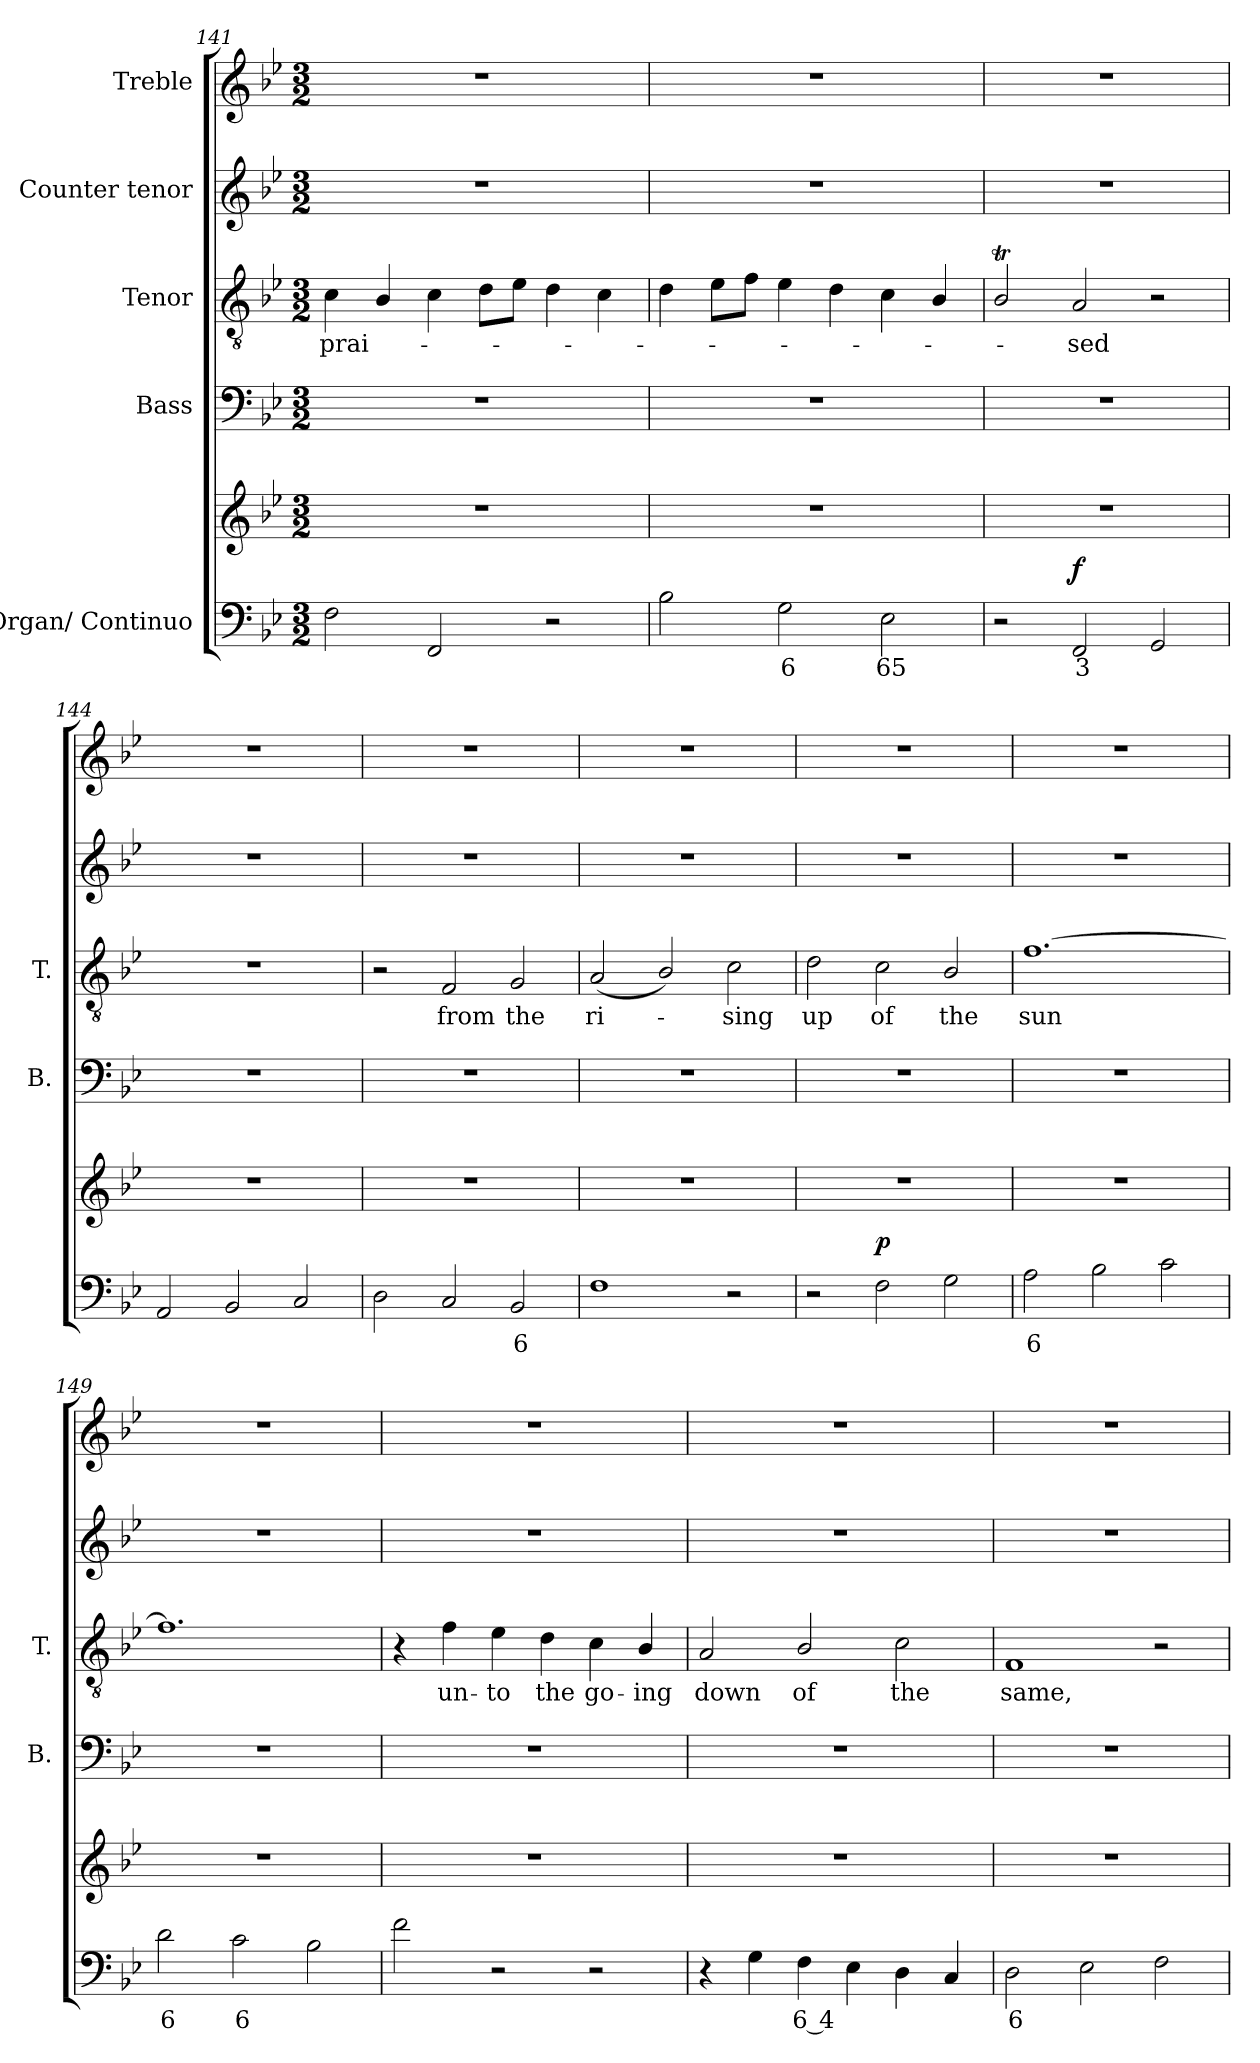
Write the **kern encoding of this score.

**kern	**text	**kern	**dynam	**kern	**kern	**text	**kern	**kern
*part5	*part5	*part5	*part5	*part4	*part3	*part3	*part2	*part1
*staff6	*staff6	*staff5	*staff5/6	*staff4	*staff3	*staff3	*staff2	*staff1
*I"Organ/ Continuo	*	*	*	*I"Bass	*I"Tenor	*	*I"Counter tenor	*I"Treble
*	*	*	*	*I'B.	*I'T.	*	*	*
!!LO:LB:g=z
*clefF4	*	*clefG2	*	*clefF4	*clefGv2	*	*clefG2	*clefG2
*	*	*	*	*	*ITrd7c12	*	*	*
*k[b-e-]	*	*k[b-e-]	*	*k[b-e-]	*k[b-e-]	*	*k[b-e-]	*k[b-e-]
*B-:	*	*B-:	*	*B-:	*B-:	*	*B-:	*B-:
*M3/2	*	*M3/2	*	*M3/2	*M3/2	*	*M3/2	*M3/2
=141	=141	=141	=141	=141	=141	=141	=141	=141
!	!	!LO:N:vis=1	!	!LO:N:vis=1	!	!	!	!
!	!	!	!	!	!	!LO:LY:b:color=#000000	!LO:N:vis=1	!LO:N:vis=1
2Fi\	.	1.r	.	1.r	4Ci\	prai-	1.r	1.r
.	.	.	.	.	4BB-i/	.	.	.
2FFi/	.	.	.	.	4Ci\	.	.	.
.	.	.	.	.	8Di\L	.	.	.
.	.	.	.	.	8E-i\J	.	.	.
2r	.	.	.	.	4Di\	.	.	.
.	.	.	.	.	4Ci\	.	.	.
=142	=142	=142	=142	=142	=142	=142	=142	=142
!	!	!LO:N:vis=1	!	!LO:N:vis=1	!	!	!LO:N:vis=1	!LO:N:vis=1
2B-i\	.	1.r	.	1.r	4Di\	.	1.r	1.r
.	.	.	.	.	8E-i\L	.	.	.
.	.	.	.	.	8Fi\J	.	.	.
!	!LO:LY:b:color=#000000	!	!	!	!	!	!	!
2Gi\	6	.	.	.	4E-i\	.	.	.
.	.	.	.	.	4Di\	.	.	.
!	!LO:LY:b:color=#000000	!	!	!	!	!	!	!
2E-i\	65	.	.	.	4Ci\	.	.	.
.	.	.	.	.	4BB-i/	.	.	.
=143	=143	=143	=143	=143	=143	=143	=143	=143
!	!LO:LY:b:color=#000000	!LO:N:vis=1	!	!LO:N:vis=1	!	!	!LO:N:vis=1	!LO:N:vis=1
2r	4	1.r	.	1.r	2BB-Ti/	.	1.r	1.r
!	!LO:LY:b:color=#000000	!	!	!	!	!	!	!
!	!	!	!	!	!	!LO:LY:b:color=#000000	!	!
2FFi/	3	.	f	.	2AAi/	-sed	.	.
2GGi/	.	.	.	.	2r	.	.	.
=144	=144	=144	=144	=144	=144	=144	=144	=144
!	!	!LO:N:vis=1	!	!LO:N:vis=1	!LO:N:vis=1	!	!LO:N:vis=1	!LO:N:vis=1
2AAi/	.	1.r	.	1.r	1.r	.	1.r	1.r
2BB-i/	.	.	.	.	.	.	.	.
2Ci/	.	.	.	.	.	.	.	.
=145	=145	=145	=145	=145	=145	=145	=145	=145
!	!	!LO:N:vis=1	!	!LO:N:vis=1	!	!	!LO:N:vis=1	!LO:N:vis=1
2Di\	.	1.r	.	1.r	2r	.	1.r	1.r
!	!	!	!	!	!	!LO:LY:b:color=#000000	!	!
2Ci/	.	.	.	.	2FFi/	from	.	.
!	!LO:LY:b:color=#000000	!	!	!	!	!	!	!
!	!	!	!	!	!	!LO:LY:b:color=#000000	!	!
2BB-i/	6	.	.	.	2GGi/	the	.	.
!!LO:LB:g=z
=146	=146	=146	=146	=146	=146	=146	=146	=146
!	!	!LO:N:vis=1	!	!LO:N:vis=1	!	!	!	!
!	!	!	!	!	!	!LO:LY:b:color=#000000	!LO:N:vis=1	!LO:N:vis=1
1Fi	.	1.r	.	1.r	(2AAi/	ri-	1.r	1.r
.	.	.	.	.	2BB-i/)	.	.	.
!	!	!	!	!	!	!LO:LY:b:color=#000000	!	!
2r	.	.	.	.	2Ci\	-sing	.	.
=147	=147	=147	=147	=147	=147	=147	=147	=147
!	!	!LO:N:vis=1	!	!LO:N:vis=1	!	!	!	!
!	!	!	!	!	!	!LO:LY:b:color=#000000	!LO:N:vis=1	!LO:N:vis=1
2r	.	1.r	.	1.r	2Di\	up	1.r	1.r
!	!	!	!	!	!	!LO:LY:b:color=#000000	!	!
2Fi\	.	.	p	.	2Ci\	of	.	.
!	!	!	!	!	!	!LO:LY:b:color=#000000	!	!
2Gi\	.	.	.	.	2BB-i/	the	.	.
=148	=148	=148	=148	=148	=148	=148	=148	=148
!	!LO:LY:b:color=#000000	!LO:N:vis=1	!	!LO:N:vis=1	!	!	!	!
!	!	!	!	!	!	!LO:LY:b:color=#000000	!LO:N:vis=1	!LO:N:vis=1
2Ai\	6	1.r	.	1.r	[1.Fi	sun	1.r	1.r
2B-i\	.	.	.	.	.	.	.	.
2ci\	.	.	.	.	.	.	.	.
=149	=149	=149	=149	=149	=149	=149	=149	=149
!	!LO:LY:b:color=#000000	!LO:N:vis=1	!	!LO:N:vis=1	!	!	!LO:N:vis=1	!LO:N:vis=1
2di\	6	1.r	.	1.r	1.Fi]	.	1.r	1.r
!	!LO:LY:b:color=#000000	!	!	!	!	!	!	!
2ci\	6	.	.	.	.	.	.	.
2B-i\	.	.	.	.	.	.	.	.
=150	=150	=150	=150	=150	=150	=150	=150	=150
!	!	!LO:N:vis=1	!	!LO:N:vis=1	!	!	!LO:N:vis=1	!LO:N:vis=1
2fi\	.	1.r	.	1.r	4r	.	1.r	1.r
!	!	!	!	!	!	!LO:LY:b:color=#000000	!	!
.	.	.	.	.	4Fi\	un-	.	.
!	!	!	!	!	!	!LO:LY:b:color=#000000	!	!
2r	.	.	.	.	4E-i\	-to	.	.
!	!	!	!	!	!	!LO:LY:b:color=#000000	!	!
.	.	.	.	.	4Di\	the	.	.
!	!	!	!	!	!	!LO:LY:b:color=#000000	!	!
2r	.	.	.	.	4Ci\	go-	.	.
!	!	!	!	!	!	!LO:LY:b:color=#000000	!	!
.	.	.	.	.	4BB-i/	-ing	.	.
!!LO:LB:g=z
=151	=151	=151	=151	=151	=151	=151	=151	=151
!	!LO:LY:b:color=#000000	!LO:N:vis=1	!	!LO:N:vis=1	!	!	!	!
!	!	!	!	!	!	!LO:LY:b:color=#000000	!LO:N:vis=1	!LO:N:vis=1
4r	3	1.r	.	1.r	2AAi/	down	1.r	1.r
!	!LO:LY:b:color=#000000	!	!	!	!	!	!	!
4Gi\	-	.	.	.	.	.	.	.
!	!LO:LY:b:color=#000000	!	!	!	!	!	!	!
!	!	!	!	!	!	!LO:LY:b:color=#000000	!	!
4Fi\	6 4	.	.	.	2BB-i/	of	.	.
4E-i\	.	.	.	.	.	.	.	.
!	!	!	!	!	!	!LO:LY:b:color=#000000	!	!
4Di\	.	.	.	.	2Ci\	the	.	.
4Ci/	.	.	.	.	.	.	.	.
=152	=152	=152	=152	=152	=152	=152	=152	=152
!	!LO:LY:b:color=#000000	!LO:N:vis=1	!	!LO:N:vis=1	!	!	!	!
!	!	!	!	!	!	!LO:LY:b:color=#000000	!LO:N:vis=1	!LO:N:vis=1
2Di\	6	1.r	.	1.r	1FFi	same,	1.r	1.r
2E-i\	.	.	.	.	.	.	.	.
2Fi\	.	.	.	.	2r	.	.	.
=	=	=	=	=	=	=	=	=
*-	*-	*-	*-	*-	*-	*-	*-	*-
